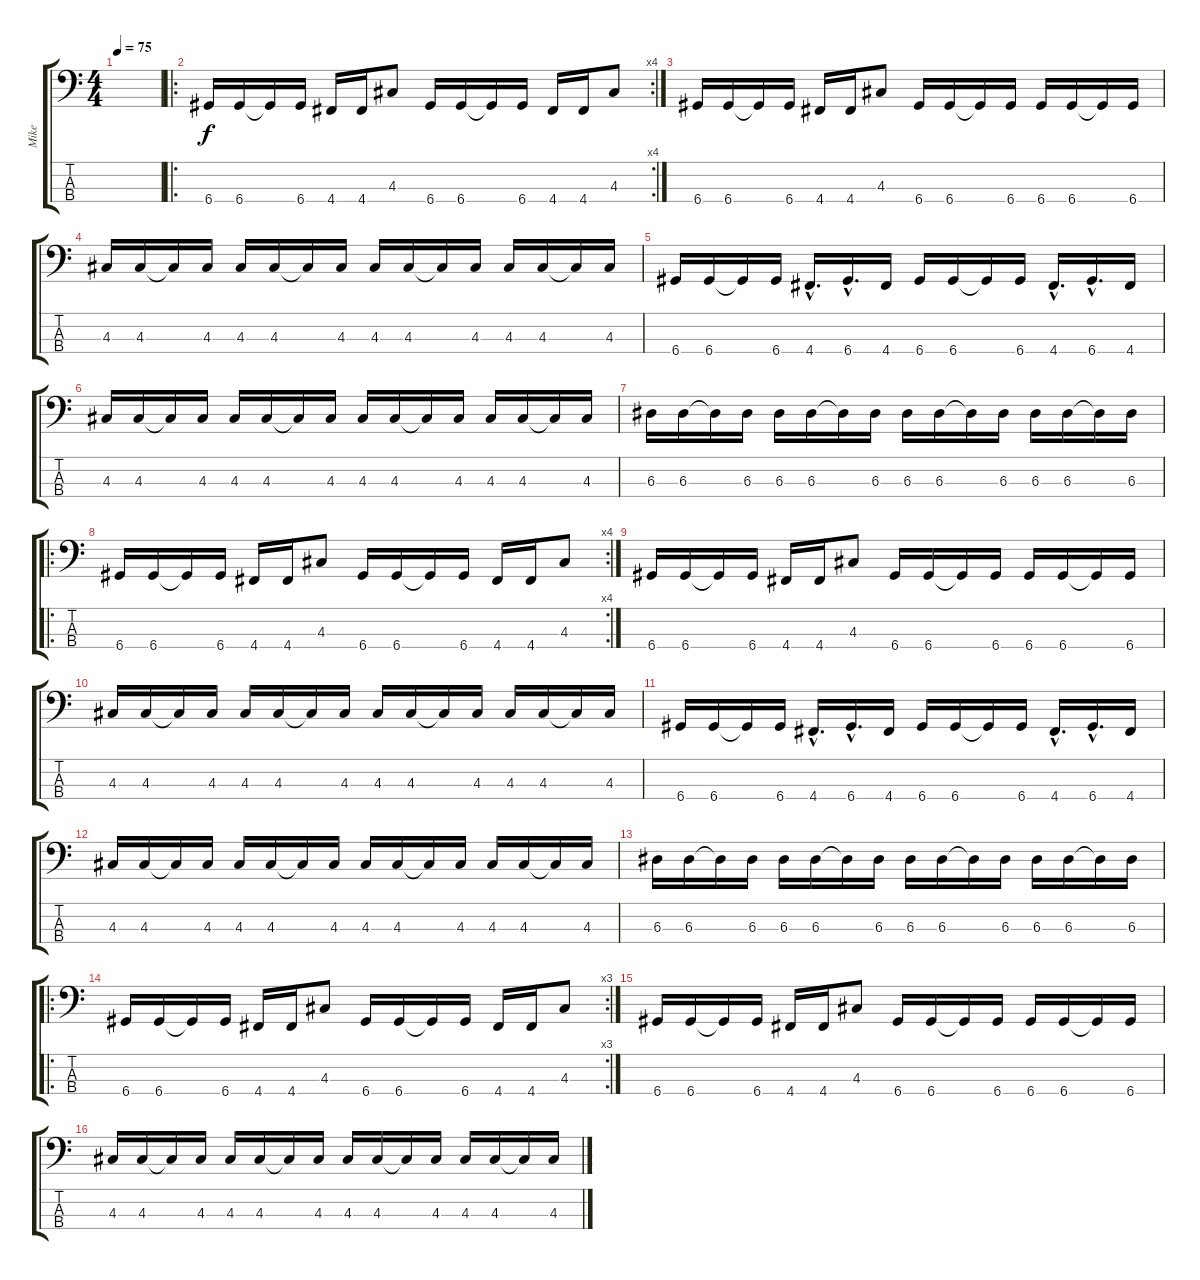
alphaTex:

\track ("Mike" "Mike") {instrument electricbasspick}
\staff {score tabs}
\tuning (G2 D2 A1 D1) {hide}
\ts (4 4)
\tempo 75
\clef f4
\ks c
|
\ro
\rc 4
6.4.16 6.4.16 6.4{t}.16 6.4.16 4.4.16 4.4.16 4.3.8 6.4.16 6.4.16 6.4{t}.16 6.4.16 4.4.16 4.4.16 4.3.8 |
6.4.16 6.4.16 6.4{t}.16 6.4.16 4.4.16 4.4.16 4.3.8 6.4.16 6.4.16 6.4{t}.16 6.4.16 6.4.16 6.4.16 6.4{t}.16 6.4.16 |
4.3.16 4.3.16 4.3{t}.16 4.3.16 4.3.16 4.3.16 4.3{t}.16 4.3.16 4.3.16 4.3.16 4.3{t}.16 4.3.16 4.3.16 4.3.16 4.3{t}.16 4.3.16 |
6.4.16 6.4.16 6.4{t}.16 6.4.16 4.4{hac}.16{d} 6.4{hac}.16{d} 4.4.16 6.4.16 6.4.16 6.4{t}.16 6.4.16 4.4{hac}.16{d} 6.4{hac}.16{d} 4.4.16 |
4.3.16 4.3.16 4.3{t}.16 4.3.16 4.3.16 4.3.16 4.3{t}.16 4.3.16 4.3.16 4.3.16 4.3{t}.16 4.3.16 4.3.16 4.3.16 4.3{t}.16 4.3.16 |
6.3.16 6.3.16 6.3{t}.16 6.3.16 6.3.16 6.3.16 6.3{t}.16 6.3.16 6.3.16 6.3.16 6.3{t}.16 6.3.16 6.3.16 6.3.16 6.3{t}.16 6.3.16 |
\ro
\rc 4
6.4.16 6.4.16 6.4{t}.16 6.4.16 4.4.16 4.4.16 4.3.8 6.4.16 6.4.16 6.4{t}.16 6.4.16 4.4.16 4.4.16 4.3.8 |
6.4.16 6.4.16 6.4{t}.16 6.4.16 4.4.16 4.4.16 4.3.8 6.4.16 6.4.16 6.4{t}.16 6.4.16 6.4.16 6.4.16 6.4{t}.16 6.4.16 |
4.3.16 4.3.16 4.3{t}.16 4.3.16 4.3.16 4.3.16 4.3{t}.16 4.3.16 4.3.16 4.3.16 4.3{t}.16 4.3.16 4.3.16 4.3.16 4.3{t}.16 4.3.16 |
6.4.16 6.4.16 6.4{t}.16 6.4.16 4.4{hac}.16{d} 6.4{hac}.16{d} 4.4.16 6.4.16 6.4.16 6.4{t}.16 6.4.16 4.4{hac}.16{d} 6.4{hac}.16{d} 4.4.16 |
4.3.16 4.3.16 4.3{t}.16 4.3.16 4.3.16 4.3.16 4.3{t}.16 4.3.16 4.3.16 4.3.16 4.3{t}.16 4.3.16 4.3.16 4.3.16 4.3{t}.16 4.3.16 |
6.3.16 6.3.16 6.3{t}.16 6.3.16 6.3.16 6.3.16 6.3{t}.16 6.3.16 6.3.16 6.3.16 6.3{t}.16 6.3.16 6.3.16 6.3.16 6.3{t}.16 6.3.16 |
\ro
\rc 3
6.4.16 6.4.16 6.4{t}.16 6.4.16 4.4.16 4.4.16 4.3.8 6.4.16 6.4.16 6.4{t}.16 6.4.16 4.4.16 4.4.16 4.3.8 |
6.4.16 6.4.16 6.4{t}.16 6.4.16 4.4.16 4.4.16 4.3.8 6.4.16 6.4.16 6.4{t}.16 6.4.16 6.4.16 6.4.16 6.4{t}.16 6.4.16 |
4.3.16 4.3.16 4.3{t}.16 4.3.16 4.3.16 4.3.16 4.3{t}.16 4.3.16 4.3.16 4.3.16 4.3{t}.16 4.3.16 4.3.16 4.3.16 4.3{t}.16 4.3.16
